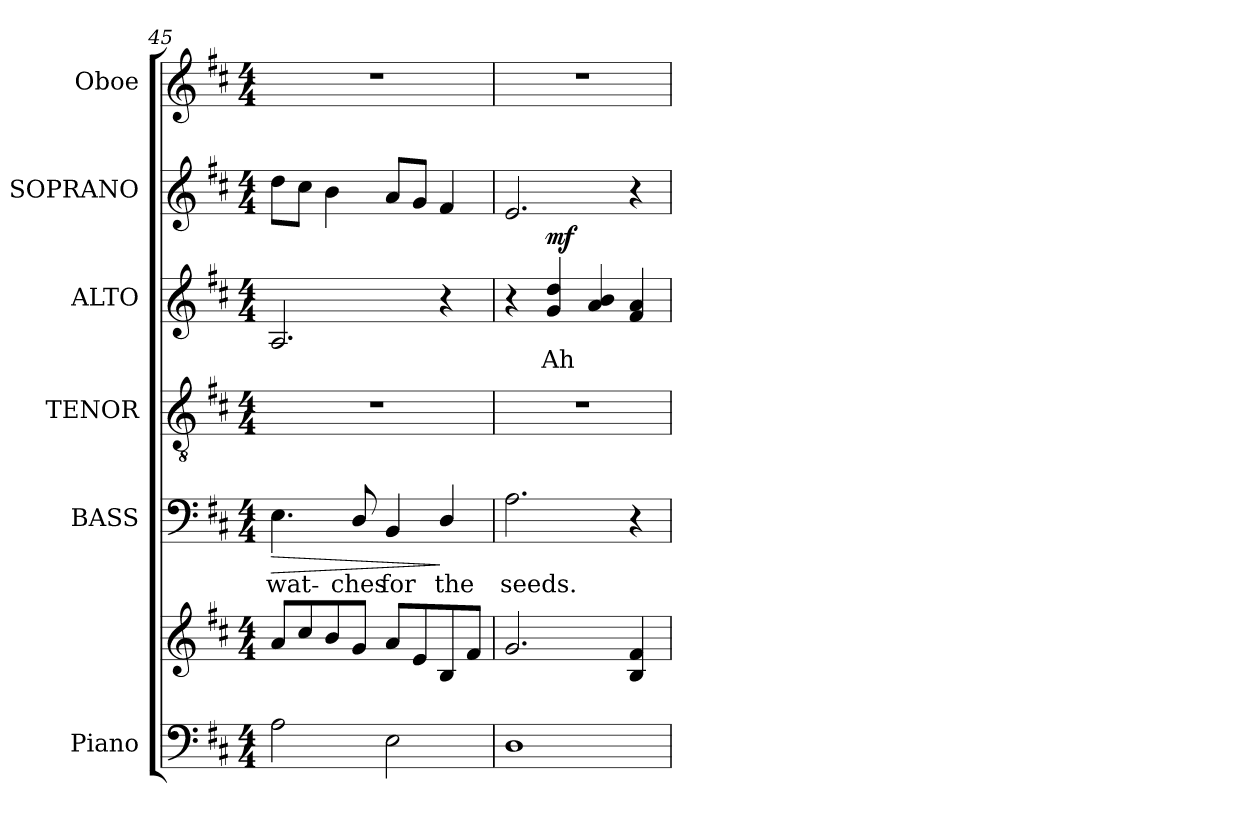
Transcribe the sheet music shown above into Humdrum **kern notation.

**kern	**kern	**kern	**text	**dynam	**kern	**kern	**text	**dynam	**kern	**kern
*part6	*part6	*part5	*part5	*part5	*part4	*part3	*part3	*part3	*part2	*part1
*staff7	*staff6	*staff5	*staff5	*staff5	*staff4	*staff3	*staff3	*staff3	*staff2	*staff1
*I"Piano	*	*I"BASS	*	*	*I"TENOR	*I"ALTO	*	*	*I"SOPRANO	*I"Oboe
*I'Pno.	*	*I'B.	*	*	*I'T.	*I'A.	*	*	*I'S.	*I'Ob.
*clefF4	*clefG2	*clefF4	*	*	*clefGv2	*clefG2	*	*	*clefG2	*clefG2
*	*	*	*	*	*ITrd7c12	*	*	*	*	*
*k[f#c#]	*k[f#c#]	*k[f#c#]	*	*	*k[f#c#]	*k[f#c#]	*	*	*k[f#c#]	*k[f#c#]
*D:	*D:	*D:	*	*	*D:	*D:	*	*	*D:	*D:
*M4/4	*M4/4	*M4/4	*	*	*M4/4	*M4/4	*	*	*M4/4	*M4/4
=45	=45	=45	=45	=45	=45	=45	=45	=45	=45	=45
!	!	!	!LO:LY:b:color=#000000	!LO:HP:b	!	!	!	!	!	!
2Ai\	8ai/L	4.Ei\	wat-	>	1r	2.Ai/	.	.	8ddi\L	1r
.	8cc#i/	.	.	.	.	.	.	.	8cc#i\J	.
.	8bi/	.	.	.	.	.	.	.	4bi\	.
!	!	!	!LO:LY:b:color=#000000	!	!	!	!	!	!	!
.	8gi/J	8Di/	-ches	.	.	.	.	.	.	.
!	!	!	!LO:LY:b:color=#000000	!	!	!	!	!	!	!
2Ei\	8ai/L	4BBi/	for	.	.	.	.	.	8ai/L	.
.	8ei/	.	.	.	.	.	.	.	8gi/J	.
!	!	!	!LO:LY:b:color=#000000	!	!	!	!	!	!	!
.	8Bi/	4Di/	the	]	.	4r	.	.	4f#i/	.
.	8f#i/J	.	.	.	.	.	.	.	.	.
=46	=46	=46	=46	=46	=46	=46	=46	=46	=46	=46
!	!	!	!LO:LY:b:color=#000000	!	!	!	!	!	!	!
1Di	2.gi/	2.Ai\	seeds.	.	1r	4r	.	.	2.ei/	1r
!	!	!	!	!	!	!	!LO:LY:b:color=#000000	!	!	!
.	.	.	.	.	.	4gi/ 4ddi	Ah	mf	.	.
.	.	.	.	.	.	4ai/ 4bi	.	.	.	.
.	4Bi/ 4f#i	4r	.	.	.	4f#i/ 4ai	.	.	4r	.
=	=	=	=	=	=	=	=	=	=	=
*-	*-	*-	*-	*-	*-	*-	*-	*-	*-	*-
